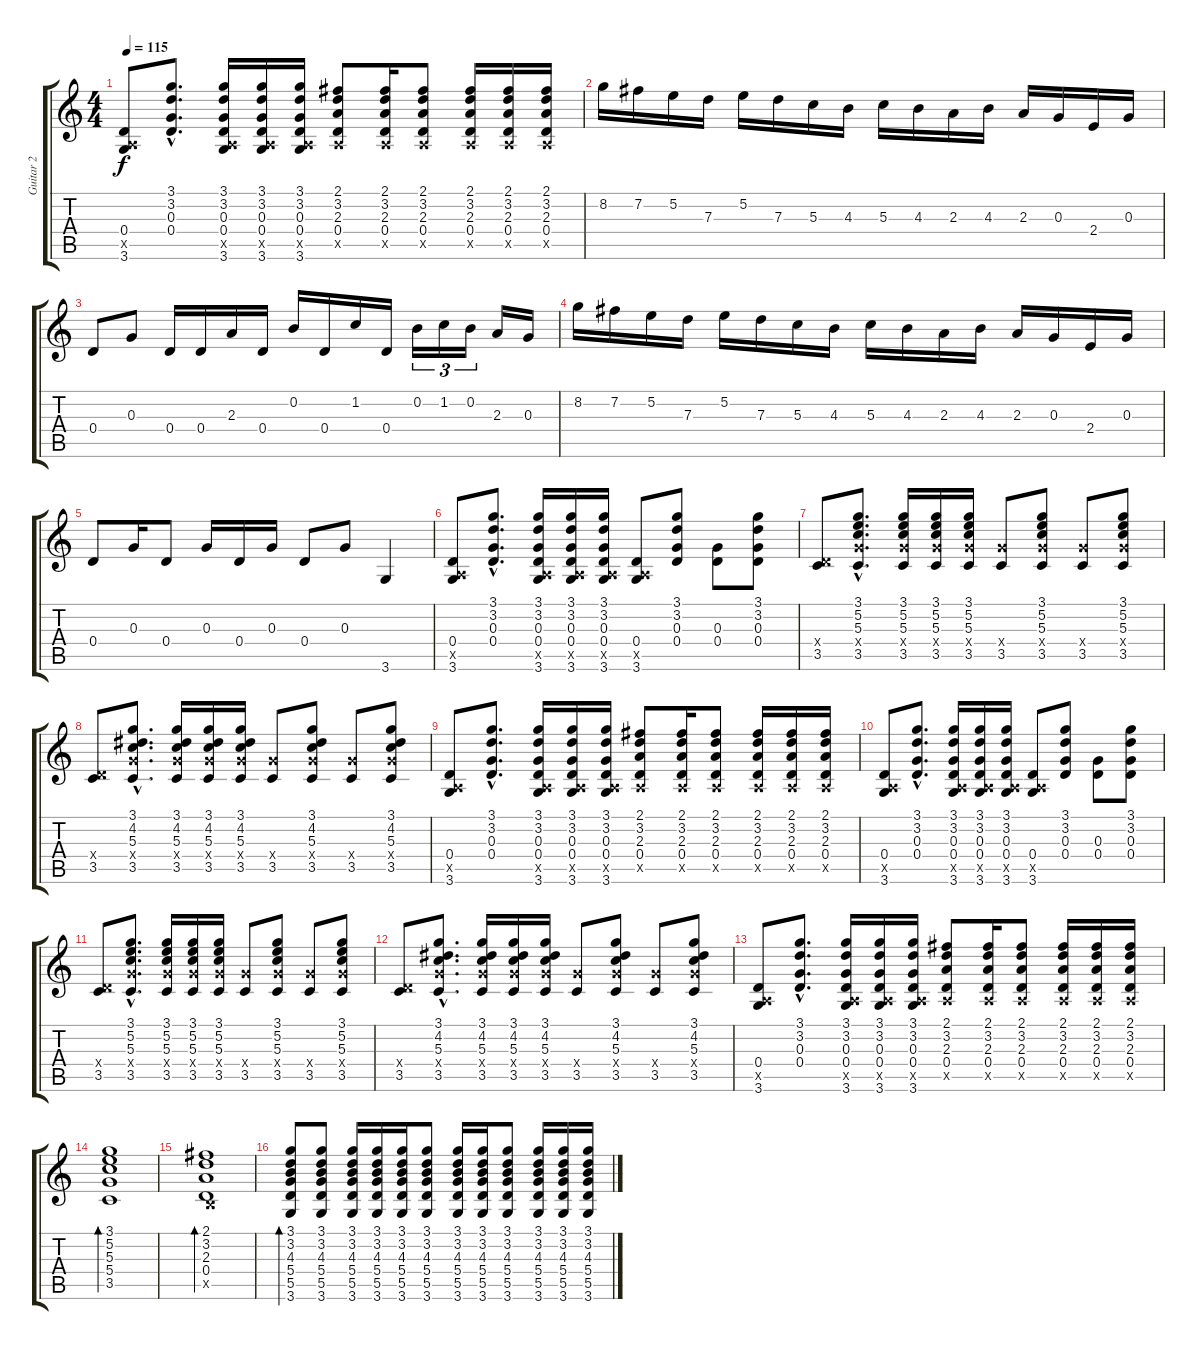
\track ("Guitar 2" "Guitar 2") {instrument electricguitarclean}
\staff {score tabs}
\tuning (E4 B3 G3 D3 A2 E2) {hide}
\ts (4 4)
\tempo 115
\clef g2
\ks c
(0.4 0.5{x} 3.6).8{dy f} (3.1{hac} 3.2{hac} 0.3{hac} 0.4{hac}).8{d} (3.1 3.2 0.3 0.4 0.5{x} 3.6).16 (3.1 3.2 0.3 0.4 0.5{x} 3.6).16 (3.1 3.2 0.3 0.4 0.5{x} 3.6).16 (2.1 3.2 2.3 0.4 0.5{x}).8 (2.1 3.2 2.3 0.4 0.5{x}).16 (2.1 3.2 2.3 0.4 0.5{x}).8 (2.1 3.2 2.3 0.4 0.5{x}).16 (2.1 3.2 2.3 0.4 0.5{x}).16 (2.1 3.2 2.3 0.4 0.5{x}).16 |
8.2.16{volume 16 instrument acousticguitarsteel} 7.2.16 5.2.16 7.3.16 5.2.16 7.3.16 5.3.16 4.3.16 5.3.16 4.3.16 2.3.16 4.3.16 2.3.16 0.3.16 2.4.16 0.3.16 |
0.4.8 0.3.8 0.4.16 0.4.16 2.3.16 0.4.16 0.2.16 0.4.16 1.2.16 0.4.16 0.2.16{tu (3 2)} 1.2.16{tu (3 2)} 0.2.16{tu (3 2)} 2.3.16 0.3.16 |
8.2.16{instrument acousticguitarsteel} 7.2.16 5.2.16 7.3.16 5.2.16 7.3.16 5.3.16 4.3.16 5.3.16 4.3.16 2.3.16 4.3.16 2.3.16 0.3.16 2.4.16 0.3.16 |
0.4.8 0.3.16 0.4.8 0.3.16 0.4.16 0.3.16 0.4.8 0.3.8 3.6.4 |
(0.4 0.5{x} 3.6).8{volume 8} (3.1{hac} 3.2{hac} 0.3{hac} 0.4{hac}).8{d} (3.1 3.2 0.3 0.4 0.5{x} 3.6).16 (3.1 3.2 0.3 0.4 0.5{x} 3.6).16 (3.1 3.2 0.3 0.4 0.5{x} 3.6).16 (0.4 0.5{x} 3.6).8 (3.1 3.2 0.3 0.4).8 (0.3 0.4).8 (3.1 3.2 0.3 0.4).8 |
(0.4{x} 3.5).8 (3.1{hac} 5.2{hac} 5.3{hac} 5.4{hac x} 3.5{hac}).8{d} (3.1 5.2 5.3 5.4{x} 3.5).16 (3.1 5.2 5.3 5.4{x} 3.5).16 (3.1 5.2 5.3 5.4{x} 3.5).16 (5.4{x} 3.5).8 (3.1 5.2 5.3 5.4{x} 3.5).8 (5.4{x} 3.5).8 (3.1 5.2 5.3 5.4{x} 3.5).8 |
(0.4{x} 3.5).8 (3.1{hac} 4.2{hac} 5.3{hac} 5.4{hac x} 3.5{hac}).8{d} (3.1 4.2 5.3 5.4{x} 3.5).16 (3.1 4.2 5.3 5.4{x} 3.5).16 (3.1 4.2 5.3 5.4{x} 3.5).16 (5.4{x} 3.5).8 (3.1 4.2 5.3 5.4{x} 3.5).8 (5.4{x} 3.5).8 (3.1 4.2 5.3 5.4{x} 3.5).8 |
(0.4 0.5{x} 3.6).8 (3.1{hac} 3.2{hac} 0.3{hac} 0.4{hac}).8{d} (3.1 3.2 0.3 0.4 0.5{x} 3.6).16 (3.1 3.2 0.3 0.4 0.5{x} 3.6).16 (3.1 3.2 0.3 0.4 0.5{x} 3.6).16 (2.1 3.2 2.3 0.4 0.5{x}).8 (2.1 3.2 2.3 0.4 0.5{x}).16 (2.1 3.2 2.3 0.4 0.5{x}).8 (2.1 3.2 2.3 0.4 0.5{x}).16 (2.1 3.2 2.3 0.4 0.5{x}).16 (2.1 3.2 2.3 0.4 0.5{x}).16 |
(0.4 0.5{x} 3.6).8 (3.1{hac} 3.2{hac} 0.3{hac} 0.4{hac}).8{d} (3.1 3.2 0.3 0.4 0.5{x} 3.6).16 (3.1 3.2 0.3 0.4 0.5{x} 3.6).16 (3.1 3.2 0.3 0.4 0.5{x} 3.6).16 (0.4 0.5{x} 3.6).8 (3.1 3.2 0.3 0.4).8 (0.3 0.4).8 (3.1 3.2 0.3 0.4).8 |
(0.4{x} 3.5).8 (3.1{hac} 5.2{hac} 5.3{hac} 5.4{hac x} 3.5{hac}).8{d} (3.1 5.2 5.3 5.4{x} 3.5).16 (3.1 5.2 5.3 5.4{x} 3.5).16 (3.1 5.2 5.3 5.4{x} 3.5).16 (5.4{x} 3.5).8 (3.1 5.2 5.3 5.4{x} 3.5).8 (5.4{x} 3.5).8 (3.1 5.2 5.3 5.4{x} 3.5).8 |
(0.4{x} 3.5).8 (3.1{hac} 4.2{hac} 5.3{hac} 5.4{hac x} 3.5{hac}).8{d} (3.1 4.2 5.3 5.4{x} 3.5).16 (3.1 4.2 5.3 5.4{x} 3.5).16 (3.1 4.2 5.3 5.4{x} 3.5).16 (5.4{x} 3.5).8 (3.1 4.2 5.3 5.4{x} 3.5).8 (5.4{x} 3.5).8 (3.1 4.2 5.3 5.4{x} 3.5).8 |
(0.4 0.5{x} 3.6).8 (3.1{hac} 3.2{hac} 0.3{hac} 0.4{hac}).8{d} (3.1 3.2 0.3 0.4 0.5{x} 3.6).16 (3.1 3.2 0.3 0.4 0.5{x} 3.6).16 (3.1 3.2 0.3 0.4 0.5{x} 3.6).16 (2.1 3.2 2.3 0.4 0.5{x}).8 (2.1 3.2 2.3 0.4 0.5{x}).16 (2.1 3.2 2.3 0.4 0.5{x}).8 (2.1 3.2 2.3 0.4 0.5{x}).16 (2.1 3.2 2.3 0.4 0.5{x}).16 (2.1 3.2 2.3 0.4 0.5{x}).16 |
(3.1 5.2 5.3 5.4 3.5).1{bd 120 volume 12} |
(2.1 3.2 2.3 0.4 2.5{x}).1{bd 120} |
(3.1 3.2 4.3 5.4 5.5 3.6).8{bd 60 volume 8} (3.1 3.2 4.3 5.4 5.5 3.6).8 (3.1 3.2 4.3 5.4 5.5 3.6).16 (3.1 3.2 4.3 5.4 5.5 3.6).16 (3.1 3.2 4.3 5.4 5.5 3.6).16 (3.1 3.2 4.3 5.4 5.5 3.6).8 (3.1 3.2 4.3 5.4 5.5 3.6).16 (3.1 3.2 4.3 5.4 5.5 3.6).16 (3.1 3.2 4.3 5.4 5.5 3.6).8 (3.1 3.2 4.3 5.4 5.5 3.6).16 (3.1 3.2 4.3 5.4 5.5 3.6).16 (3.1 3.2 4.3 5.4 5.5 3.6).16
